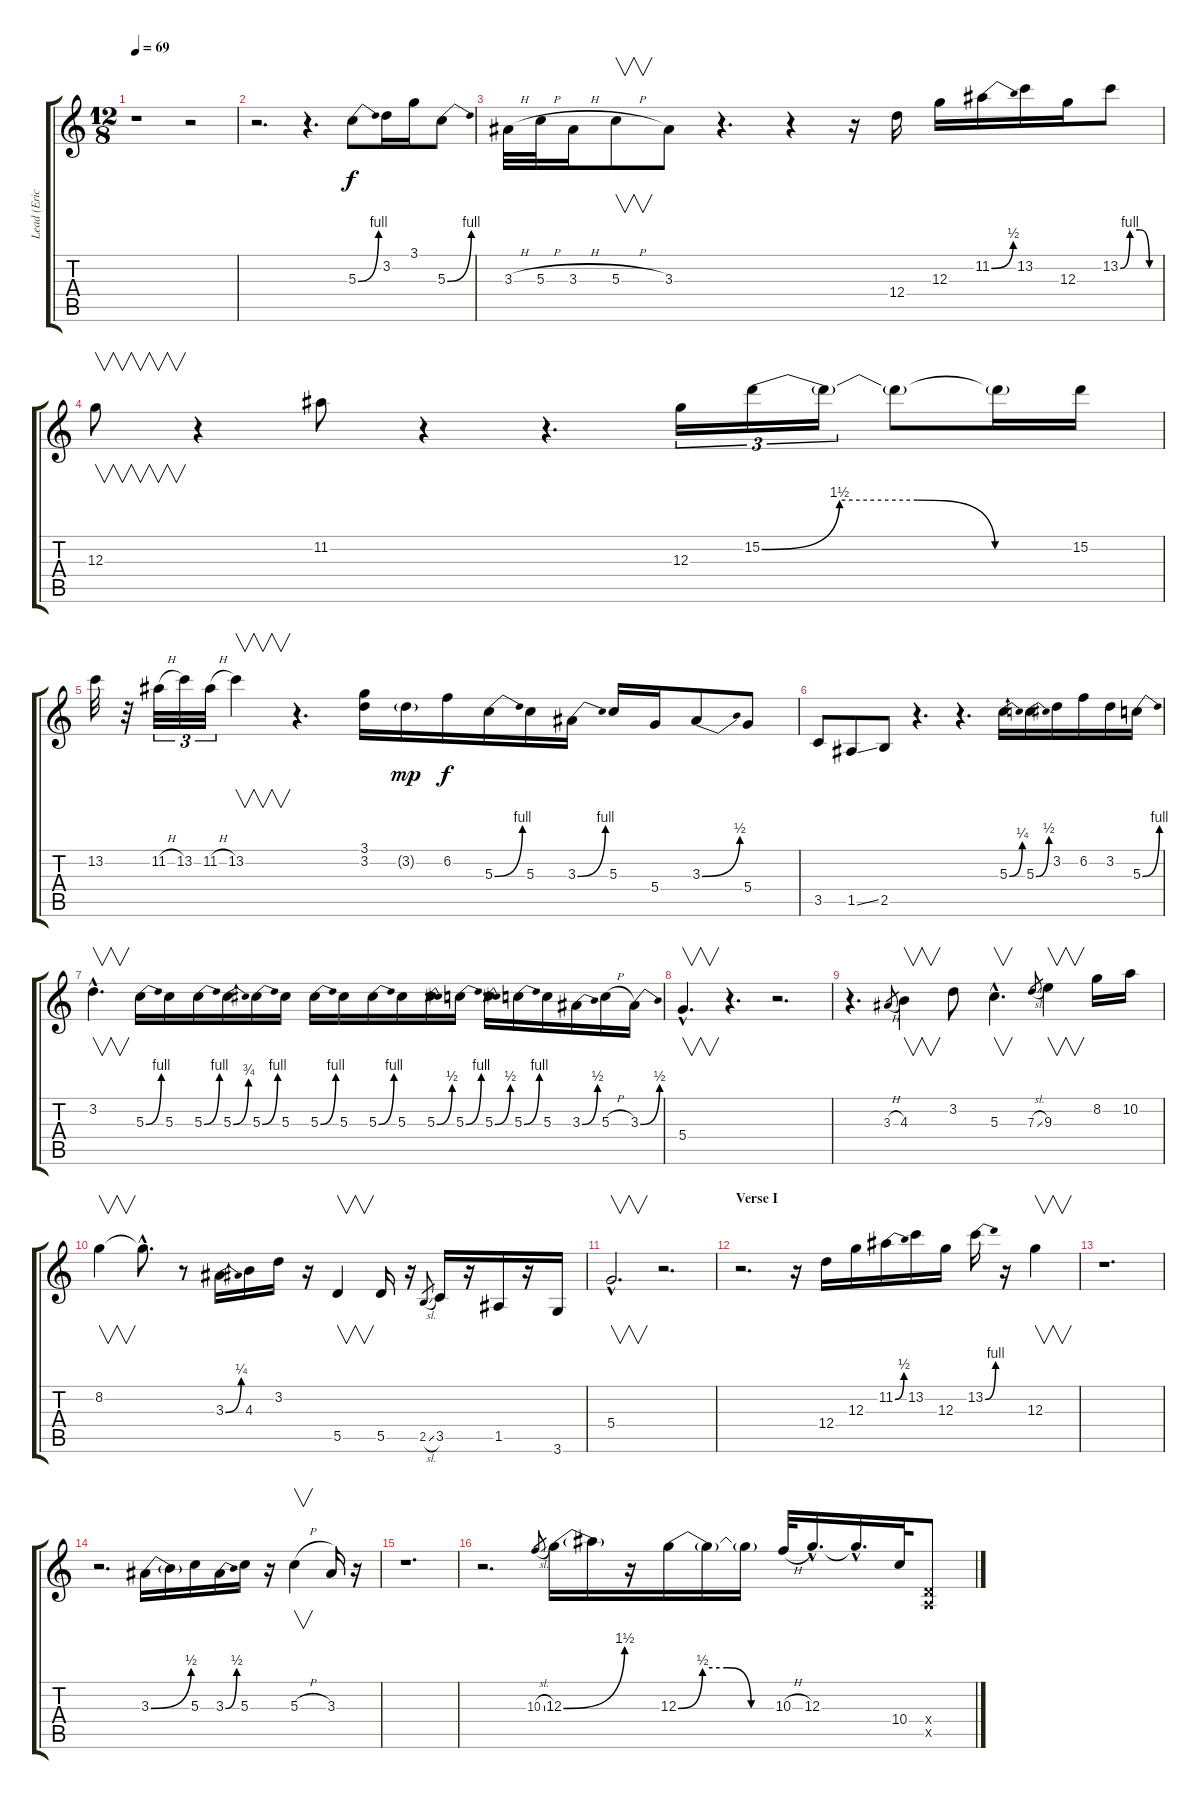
\track ("Lead (Eric Clapton)" "Lead (Eric") {instrument overdrivenguitar}
\staff {score tabs}
\tuning (E4 B3 G3 D3 A2 E2) {hide}
\ts (12 8)
\tempo 69
\clef g2
\ks c
r.1{dy f instrument overdrivenguitar} r.2 |
r.2{d} r.4{d} 5.3{be (bend 0 0 60 4)}.8 3.2.16 3.1.16 5.3{be (bend 0 0 60 4)}.8 |
3.3{h}.32 5.3{h}.32 3.3{h}.16 5.3{h}.8{v} 3.3.8 r.4{d} r.4 r.16 12.4.16 12.3.16 11.2{be (bend 0 0 60 2)}.16 13.2.16 12.3.16 13.2{be (custom 0 0 15 4 30 4 45 0 60 0)}.8 |
12.3.8{v} r.4 11.2.8 r.4 r.4{d} 12.3.16{tu (3 2)} 15.2{be (custom 0 0 15 6 30 6 45 0 60 0)}.16{tu (3 2)} 15.2{t}.16{tu (3 2)} 15.2{t}.8 15.2{t}.16 15.2.16 |
13.2.32 r.32 11.2{h}.32{tu (3 2)} 13.2.32{tu (3 2)} 11.2{h}.32{tu (3 2)} 13.2.4{v} r.4{d} (3.1 3.2).16 3.2{g}.16{dy mp} 6.2.16{dy f} 5.3{be (bend 0 0 60 4)}.16 5.3.16 3.3{be (bend 0 0 60 4)}.16 5.3.16 5.4.16 3.3{be (bend 0 0 60 2)}.8 5.4.8 |
3.5.8 1.5{ss}.8 2.5.8 r.4{d} r.4{d} 5.3{be (bend 0 0 60 1)}.16 5.3{be (bend 0 0 60 2)}.16 3.2.16 6.2.16 3.2.16 5.3{be (bend 0 0 60 4)}.16 |
3.2{hac}.4{v d} 5.3{be (bend 0 0 60 4)}.16 5.3.16 5.3{be (bend 0 0 60 4)}.16 5.3{be (bend 0 0 60 3)}.16 5.3{be (bend 0 0 60 4)}.16 5.3.16 5.3{be (bend 0 0 60 4)}.16 5.3.16 5.3{be (bend 0 0 60 4)}.16 5.3.16 5.3{be (bend 0 0 60 2)}.16 5.3{be (bend 0 0 60 4)}.16 5.3{be (bend 0 0 60 2)}.16 5.3{be (bend 0 0 60 4)}.16 5.3.16 3.3{be (bend 0 0 60 2)}.16 5.3{h}.16 3.3{be (bend 0 0 60 2)}.16 |
5.4{hac}.4{v d} r.4{d} r.2{d} |
r.4{d} 3.3{h}.8{gr} 4.3.4{v} 3.2.8 5.3{hac}.4{v d} 7.3{sl}.8{gr} 9.3.4{v} 8.2.16 10.2.16 |
8.2.4{v} 8.2{hac t}.8{d} r.8 3.3{be (bend 0 0 60 1)}.16 4.3.16 3.2.16 r.16 5.5.4{v} 5.5.16 r.16 2.5{sl}.8{gr} 3.5.16 r.16 1.5.16 r.16 3.6.16 |
5.4{hac}.2{v d} r.2{d} |
\section ("" "Verse I")
r.2{d} r.16 12.4.16 12.3.16 11.2{be (bend 0 0 60 2)}.16 13.2.16 12.3.16 13.2{be (bend 0 0 60 4)}.16 r.16 12.3.4{v} |
r.1{d} |
r.2{d} 3.3{be (bend 0 0 60 2)}.16 3.3{t}.16 5.3.16 3.3{be (bend 0 0 60 2)}.16 5.3.16 r.16 5.3{h}.4{v} 3.3.16 r.16 |
r.1{d} |
r.2{d} 10.3{sl}.8{gr} 12.3{be (bend 0 0 60 6)}.16 12.3{t}.16 r.16 12.3{be (custom 0 0 15 2 30 2 45 0 60 0)}.16 12.3{t}.16 12.3{t}.16 10.3{h}.32 12.3{hac}.16{d} 12.3{hac t}.16{d} 10.4.32 (0.4{x} 0.5{x}).8
